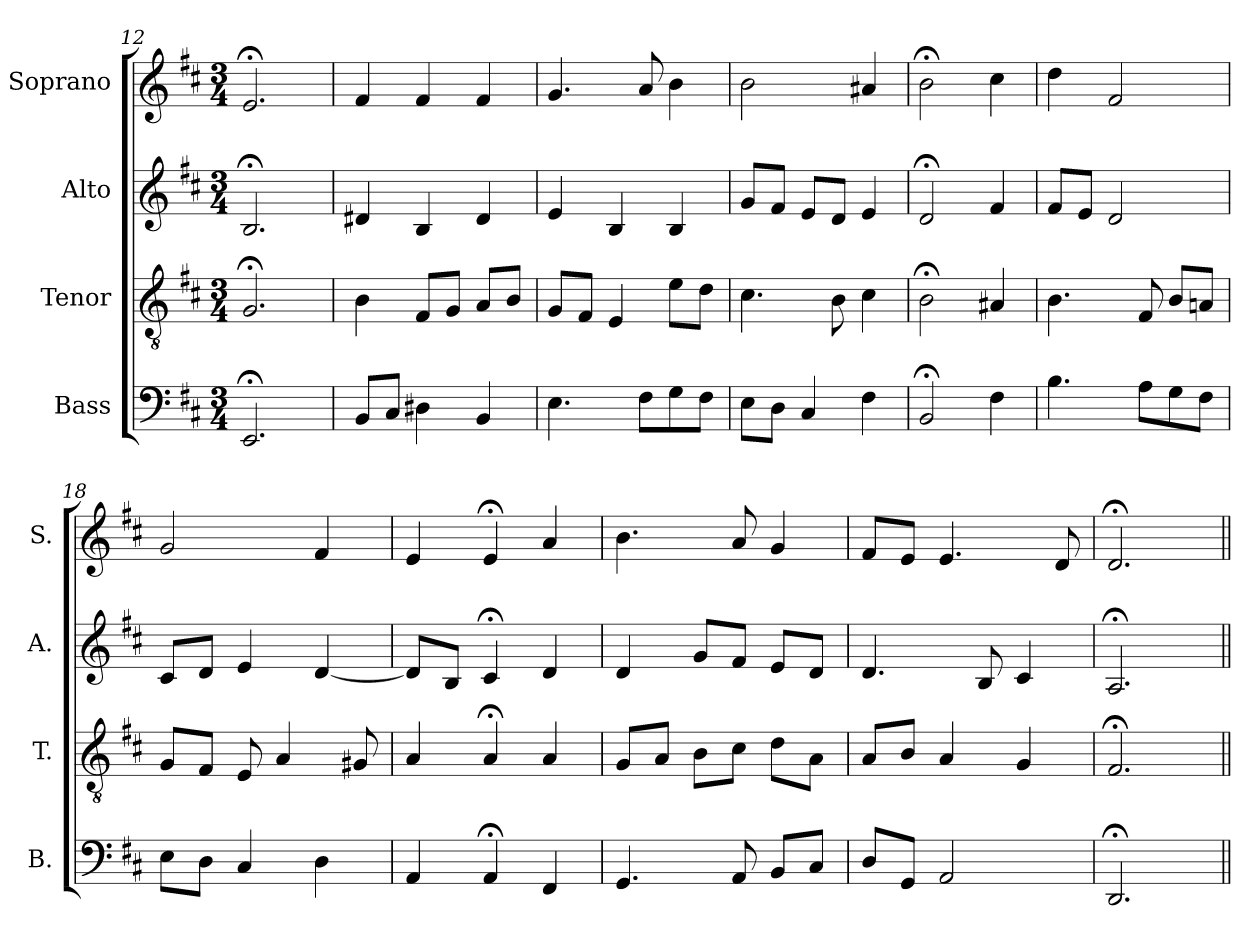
**kern	**kern	**kern	**kern
*part4	*part3	*part2	*part1
*staff4	*staff3	*staff2	*staff1
*I"Bass	*I"Tenor	*I"Alto	*I"Soprano
*I'B.	*I'T.	*I'A.	*I'S.
!!LO:PB:g=z
*clefF4	*clefGv2	*clefG2	*clefG2
*	*ITrd7c12	*	*
*k[f#c#]	*k[f#c#]	*k[f#c#]	*k[f#c#]
*D:	*D:	*D:	*D:
*M3/4	*M3/4	*M3/4	*M3/4
=12	=12	=12	=12
2.EE;</	2.GG;</	2.B;</	2.e;</
=13	=13	=13	=13
8BB/L	4BB\	4d#X/	4f#/
8C#/J	.	.	.
4D#X\	8FF#/L	4B/	4f#/
.	8GG/J	.	.
4BB/	8AA/L	4d#/	4f#/
.	8BB/J	.	.
=14	=14	=14	=14
4.E\	8GG/L	4e/	4.g/
.	8FF#/J	.	.
.	4EE/	4B/	.
8F#\L	.	.	8a/
8G\	8E\L	4B/	4b\
8F#\J	8D\J	.	.
=15	=15	=15	=15
8E\L	4.C#\	8g/L	2b\
8D\J	.	8f#/J	.
4C#/	.	8e/L	.
.	8BB\	8d/J	.
4F#\	4C#\	4e/	4a#X/
=16	=16	=16	=16
2BB;</	2BB;<\	2d;</	2b;<\
4F#\	4AA#X/	4f#/	4cc#\
=17	=17	=17	=17
4.B\	4.BB\	8f#/L	4dd\
.	.	8e/J	.
.	.	2d/	2f#/
8A\L	8FF#/	.	.
8G\	8BB/L	.	.
8F#\J	8AAn/J	.	.
!!LO:LB:g=z
=18	=18	=18	=18
8E\L	8GG/L	8c#/L	2g/
8D\J	8FF#/J	8d/J	.
4C#/	8EE/	4e/	.
.	4AA/	.	.
4D\	.	[4d/	4f#/
.	8GG#X/	.	.
=19	=19	=19	=19
4AA/	4AA/	8d/L]	4e/
.	.	8B/J	.
4AA;</	4AA;</	4c#;</	4e;</
4FF#/	4AA/	4d/	4a/
=20	=20	=20	=20
4.GG/	8GG/L	4d/	4.b\
.	8AA/J	.	.
.	8BB\L	8g/L	.
8AA/	8C#\J	8f#/J	8a/
8BB/L	8D\L	8e/L	4g/
8C#/J	8AA\J	8d/J	.
=21	=21	=21	=21
8D/L	8AA/L	4.d/	8f#/L
8GG/J	8BB/J	.	8e/J
2AA/	4AA/	.	4.e/
.	.	8B/	.
.	4GG/	4c#/	.
.	.	.	8d/
=22	=22	=22	=22
2.DD;</	2.FF#;</	2.A;</	2.d;</
=||	=||	=||	=||
*-	*-	*-	*-
